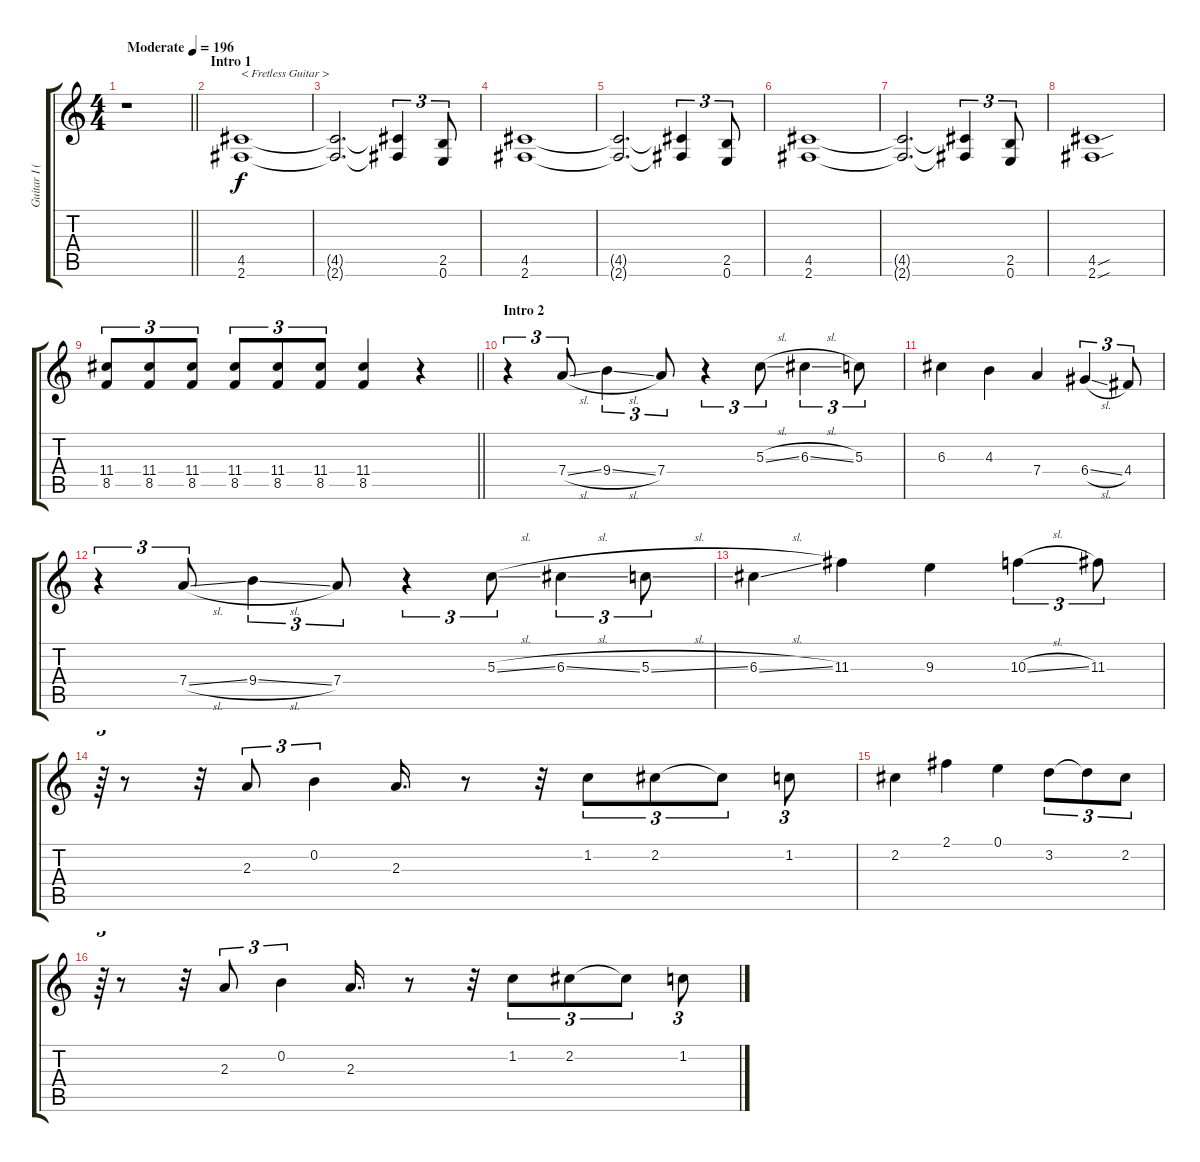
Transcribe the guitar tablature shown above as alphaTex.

\track ("Guitar I (Sugizo)" "Guitar I (") {instrument distortionguitar}
\staff {score tabs}
\tuning (E4 B3 G3 D3 A2 E2) {hide}
\ts (4 4)
\tempo (196 "Moderate")
\clef g2
\barLineRight lightlight
\ks c
r.1{dy f instrument distortionguitar} |
\section ("" "Intro 1")
(4.5 2.6).1{txt "< Fretless Guitar >"} |
(4.5{t} 2.6{t}).2{d} (4.5{t} 2.6{t}).4{tu (3 2)} (2.5 0.6).8{tu (3 2)} |
(4.5 2.6).1 |
(4.5{t} 2.6{t}).2{d} (4.5{t} 2.6{t}).4{tu (3 2)} (2.5 0.6).8{tu (3 2)} |
(4.5 2.6).1 |
(4.5{t} 2.6{t}).2{d} (4.5{t} 2.6{t}).4{tu (3 2)} (2.5 0.6).8{tu (3 2)} |
(4.5{sou} 2.6{sou}).1 |
\barLineRight lightlight
(11.4 8.5).8{tu (3 2)} (11.4 8.5).8{tu (3 2)} (11.4 8.5).8{tu (3 2)} (11.4 8.5).8{tu (3 2)} (11.4 8.5).8{tu (3 2)} (11.4 8.5).8{tu (3 2)} (11.4 8.5).4 r.4 |
\section ("" "Intro 2")
r.4{tu (3 2)} 7.4{sl}.8{tu (3 2)} 9.4{sl}.4{tu (3 2)} 7.4.8{tu (3 2)} r.4{tu (3 2)} 5.3{sl}.8{tu (3 2)} 6.3{sl}.4{tu (3 2)} 5.3.8{tu (3 2)} |
6.3.4 4.3.4 7.4.4 6.4{sl}.4{tu (3 2)} 4.4.8{tu (3 2)} |
r.4{tu (3 2)} 7.4{sl}.8{tu (3 2)} 9.4{sl}.4{tu (3 2)} 7.4.8{tu (3 2)} r.4{tu (3 2)} 5.3{sl}.8{tu (3 2)} 6.3{sl}.4{tu (3 2)} 5.3{sl}.8{tu (3 2)} |
6.3{sl}.4 11.3.4 9.3.4 10.3{sl}.4{tu (3 2)} 11.3.8{tu (3 2)} |
r.64{tu (3 2)} r.8 r.32 2.3.8{tu (3 2)} 0.2.4{tu (3 2)} 2.3.16{d} r.8 r.32 1.2.8{tu (3 2)} 2.2.8{tu (3 2)} 2.2{t}.8{tu (3 2)} 1.2.8{tu (3 2)} |
2.2.4 2.1.4 0.1.4 3.2.8{tu (3 2)} 3.2{t}.8{tu (3 2)} 2.2.8{tu (3 2)} |
r.64{tu (3 2)} r.8 r.32 2.3.8{tu (3 2)} 0.2.4{tu (3 2)} 2.3.16{d} r.8 r.32 1.2.8{tu (3 2)} 2.2.8{tu (3 2)} 2.2{t}.8{tu (3 2)} 1.2.8{tu (3 2)}
